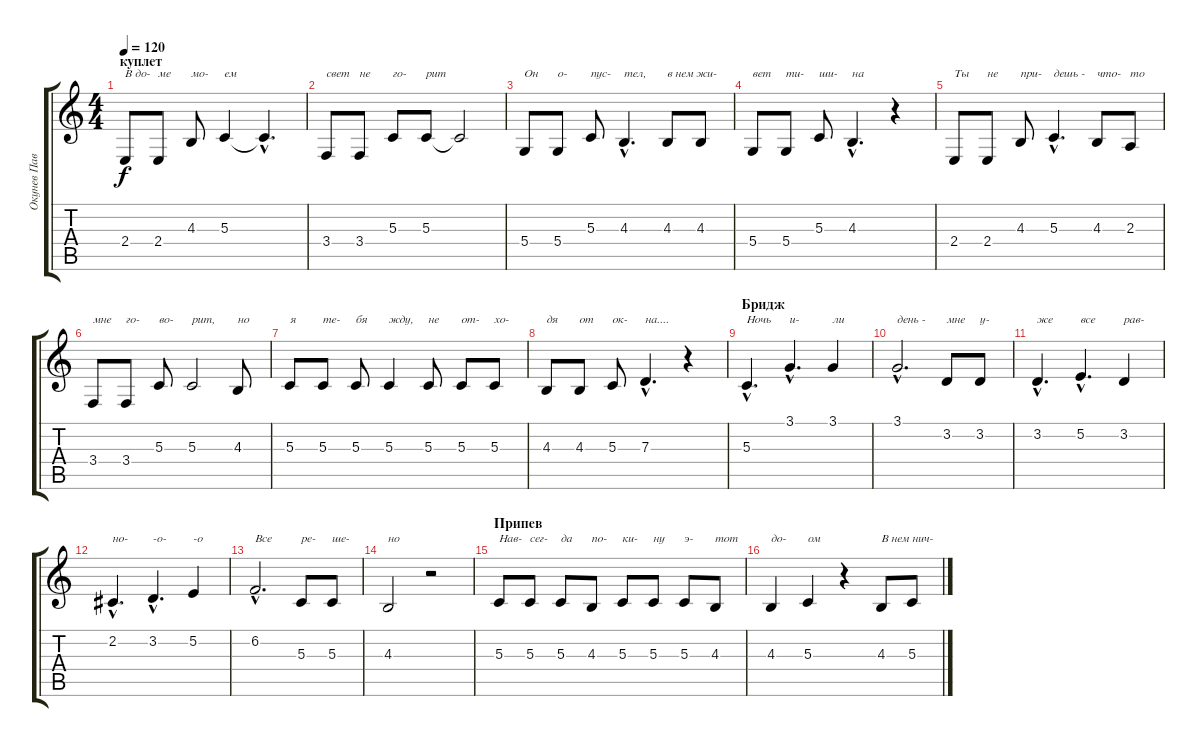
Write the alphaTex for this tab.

\track ("Окунев Павел" "Окунев Пав") {instrument oboe}
\staff {score tabs}
\tuning (E4 B3 G3 D3 A2 E2) {hide}
\ts (4 4)
\section ("" "куплет")
\tempo 120
\clef g2
\ks c
2.4.8{txt "В до-" dy f} 2.4.8{txt "ме"} 4.3.8{txt "мо-"} 5.3.4{txt "ем"} 5.3{hac t}.4{d} |
3.4.8{txt "свет"} 3.4.8{txt "не"} 5.3.8{txt "го-"} 5.3.8{txt "рит"} 5.3{t}.2 |
5.4.8{txt "Он"} 5.4.8{txt "о-"} 5.3.8{txt "пус-"} 4.3{hac}.4{d txt "тел,"} 4.3.8{txt "в нем жи-"} 4.3.8 |
5.4.8{txt "вет"} 5.4.8{txt "ти-"} 5.3.8{txt "ши-"} 4.3{hac}.4{d txt "на"} r.4 |
2.4.8{txt "Ты"} 2.4.8{txt "не"} 4.3.8{txt "при-"} 5.3{hac}.4{d txt "дешь -"} 4.3.8{txt "что-"} 2.3.8{txt "то"} |
3.4.8{txt "мне"} 3.4.8{txt "го-"} 5.3.8{txt "во-"} 5.3.2{txt "рит,"} 4.3.8{txt "но"} |
5.3.8{txt "я"} 5.3.8{txt "те-"} 5.3.8{txt "бя"} 5.3.4{txt "жду,"} 5.3.8{txt "не"} 5.3.8{txt "от-"} 5.3.8{txt "хо-"} |
4.3.8{txt "дя"} 4.3.8{txt "от"} 5.3.8{txt "ок-"} 7.3{hac}.4{d txt "на...."} r.4 |
\section ("" "Бридж")
5.3{hac}.4{d txt "Ночь"} 3.1{hac}.4{d txt "и-"} 3.1.4{txt "ли"} |
3.1{hac}.2{d txt "день -"} 3.2.8{txt "мне"} 3.2.8{txt "у-"} |
3.2{hac}.4{d txt "же"} 5.2{hac}.4{d txt "все"} 3.2.4{txt "рав-"} |
2.2{hac}.4{d txt "но-"} 3.2{hac}.4{d txt "-о-"} 5.2.4{txt "-о"} |
6.2{hac}.2{d txt "Все"} 5.3.8{txt "ре-"} 5.3.8{txt "ше-"} |
4.3.2{txt "но"} r.2 |
\section ("" "Припев")
5.3.8{txt "Нав-"} 5.3.8{txt "сег-"} 5.3.8{txt "да"} 4.3.8{txt "по-"} 5.3.8{txt "ки-"} 5.3.8{txt "ну"} 5.3.8{txt "э-"} 4.3.8{txt "тот"} |
4.3.4{txt "до-"} 5.3.4{txt "ом"} r.4 4.3.8{txt "В нем нич-"} 5.3.8
